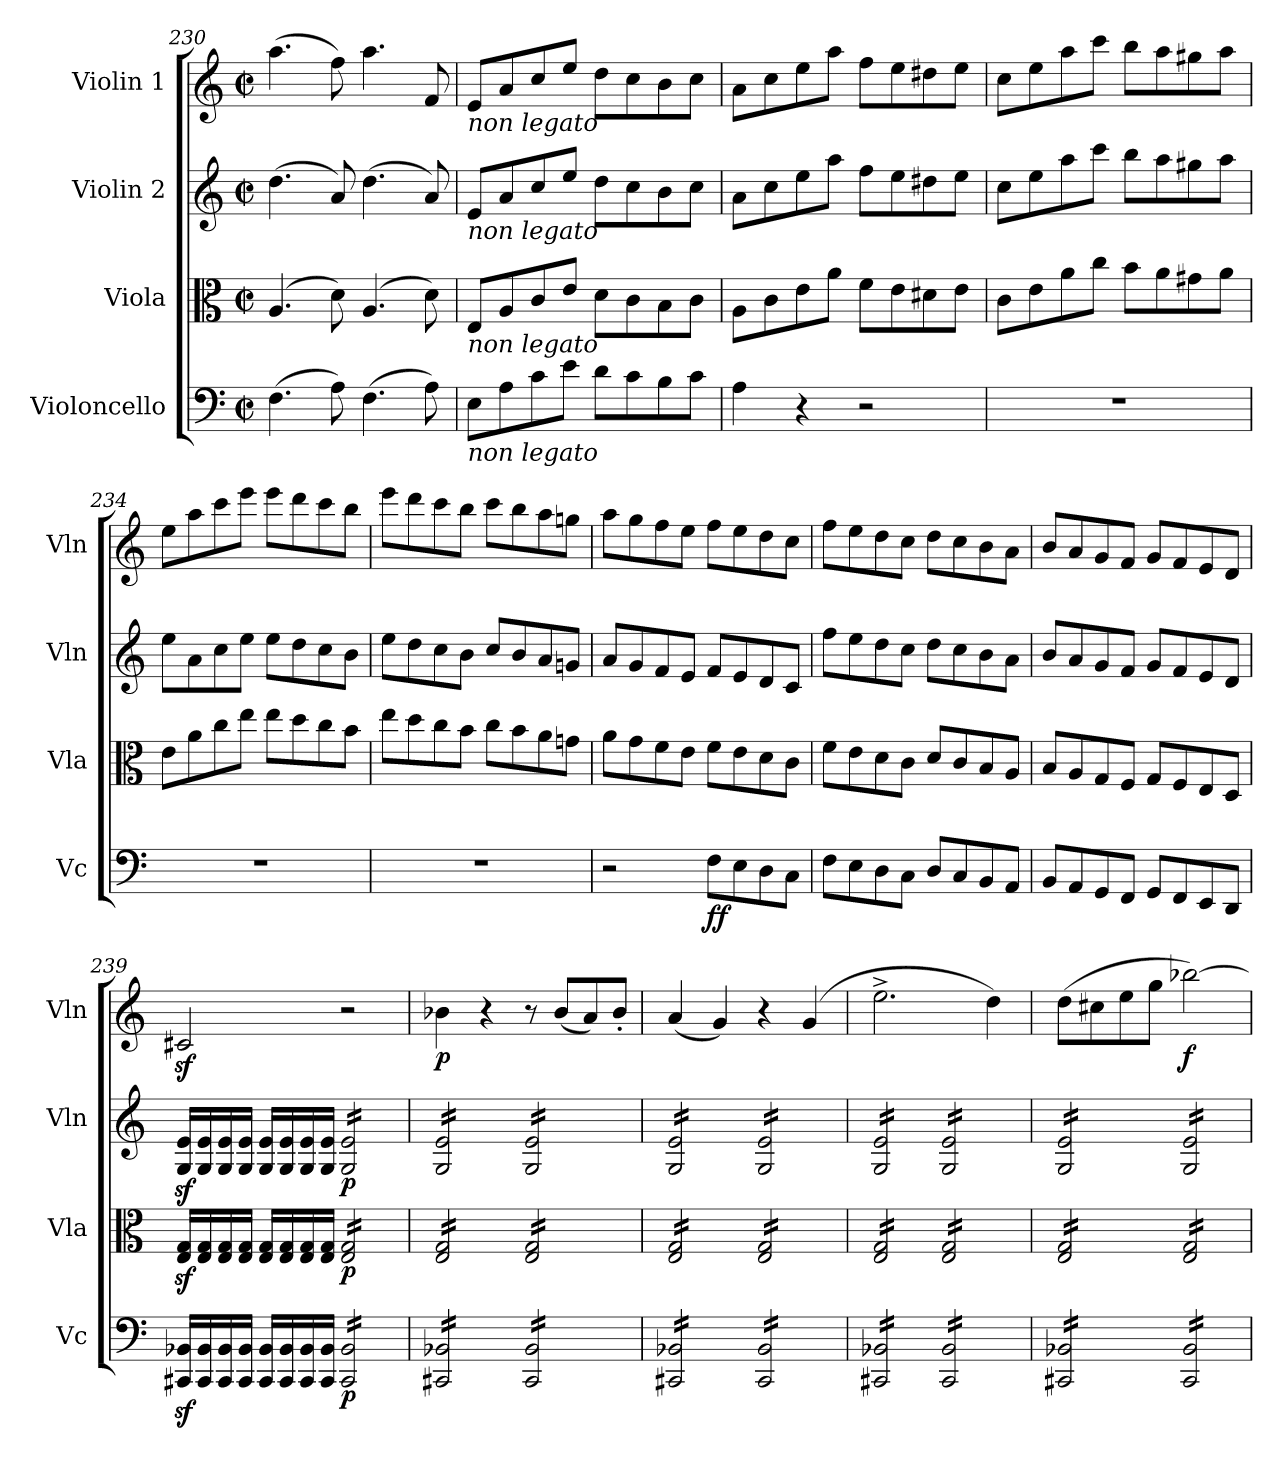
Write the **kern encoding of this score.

**kern	**dynam	**kern	**dynam	**kern	**dynam	**kern	**dynam
*part4	*part4	*part3	*part3	*part2	*part2	*part1	*part1
*staff4	*staff4	*staff3	*staff3	*staff2	*staff2	*staff1	*staff1
*I"Violoncello	*	*I"Viola	*	*I"Violin 2	*	*I"Violin 1	*
*I'Vc	*	*I'Vla	*	*I'Vln	*	*I'Vln	*
*clefF4	*	*clefC3	*	*clefG2	*	*clefG2	*
*k[]	*	*k[]	*	*k[]	*	*k[]	*
*M2/2	*	*M2/2	*	*M2/2	*	*M2/2	*
*met(c|)	*	*met(c|)	*	*met(c|)	*	*met(c|)	*
=230	=230	=230	=230	=230	=230	=230	=230
(4.F\	.	(4.A/	.	(4.dd\	.	(4.aa\	.
8A\)	.	8d\)	.	8a/)	.	8ff\)	.
(4.F\	.	(4.A/	.	(4.dd\	.	4.aa\	.
8A\)	.	8d\)	.	8a/)	.	8f/	.
=231	=231	=231	=231	=231	=231	=231	=231
!	!	!	!	!	!	!LO:TX:b:i:t=non legato	!
!	!	!	!	!LO:TX:b:i:t=non legato	!	!	!
!	!	!LO:TX:b:i:t=non legato	!	!	!	!	!
!LO:TX:b:i:t=non legato	!	!	!	!	!	!	!
8E\L	.	8E/L	.	8e/L	.	8e/L	.
8A\	.	8A/	.	8a/	.	8a/	.
8c\	.	8c/	.	8cc/	.	8cc/	.
8e\J	.	8e/J	.	8ee/J	.	8ee/J	.
8d\L	.	8d\L	.	8dd\L	.	8dd\L	.
8c\	.	8c\	.	8cc\	.	8cc\	.
8B\	.	8B\	.	8b\	.	8b\	.
8c\J	.	8c\J	.	8cc\J	.	8cc\J	.
=232	=232	=232	=232	=232	=232	=232	=232
4A\	.	8A\L	.	8a\L	.	8a\L	.
.	.	8c\	.	8cc\	.	8cc\	.
4r	.	8e\	.	8ee\	.	8ee\	.
.	.	8a\J	.	8aa\J	.	8aa\J	.
2r	.	8f\L	.	8ff\L	.	8ff\L	.
.	.	8e\	.	8ee\	.	8ee\	.
.	.	8d#X\	.	8dd#X\	.	8dd#X\	.
.	.	8e\J	.	8ee\J	.	8ee\J	.
!!LO:LB:g=z
=233	=233	=233	=233	=233	=233	=233	=233
1r	.	8c\L	.	8cc\L	.	8cc\L	.
.	.	8e\	.	8ee\	.	8ee\	.
.	.	8a\	.	8aa\	.	8aa\	.
.	.	8cc\J	.	8ccc\J	.	8ccc\J	.
.	.	8b\L	.	8bb\L	.	8bb\L	.
.	.	8a\	.	8aa\	.	8aa\	.
.	.	8g#X\	.	8gg#X\	.	8gg#X\	.
.	.	8a\J	.	8aa\J	.	8aa\J	.
=234	=234	=234	=234	=234	=234	=234	=234
1r	.	8e\L	.	8ee\L	.	8ee\L	.
.	.	8a\	.	8a\	.	8aa\	.
.	.	8cc\	.	8cc\	.	8ccc\	.
.	.	8ee\J	.	8ee\J	.	8eee\J	.
.	.	8ee\L	.	8ee\L	.	8eee\L	.
.	.	8dd\	.	8dd\	.	8ddd\	.
.	.	8cc\	.	8cc\	.	8ccc\	.
.	.	8b\J	.	8b\J	.	8bb\J	.
=235	=235	=235	=235	=235	=235	=235	=235
1r	.	8ee\L	.	8ee\L	.	8eee\L	.
.	.	8dd\	.	8dd\	.	8ddd\	.
.	.	8cc\	.	8cc\	.	8ccc\	.
.	.	8b\J	.	8b\J	.	8bb\J	.
.	.	8cc\L	.	8cc/L	.	8ccc\L	.
.	.	8b\	.	8b/	.	8bb\	.
.	.	8a\	.	8a/	.	8aa\	.
.	.	8gn\J	.	8gn/J	.	8ggn\J	.
=236	=236	=236	=236	=236	=236	=236	=236
2r	.	8a\L	.	8a/L	.	8aa\L	.
.	.	8g\	.	8g/	.	8gg\	.
.	.	8f\	.	8f/	.	8ff\	.
.	.	8e\J	.	8e/J	.	8ee\J	.
!	!LO:DY:b	!	!	!	!	!	!
8F\L	ff	8f\L	.	8f/L	.	8ff\L	.
8E\	.	8e\	.	8e/	.	8ee\	.
8D\	.	8d\	.	8d/	.	8dd\	.
8C\J	.	8c\J	.	8c/J	.	8cc\J	.
=237	=237	=237	=237	=237	=237	=237	=237
8F\L	.	8f\L	.	8ff\L	.	8ff\L	.
8E\	.	8e\	.	8ee\	.	8ee\	.
8D\	.	8d\	.	8dd\	.	8dd\	.
8C\J	.	8c\J	.	8cc\J	.	8cc\J	.
8D/L	.	8d/L	.	8dd\L	.	8dd\L	.
8C/	.	8c/	.	8cc\	.	8cc\	.
8BB/	.	8B/	.	8b\	.	8b\	.
8AA/J	.	8A/J	.	8a\J	.	8a\J	.
=238	=238	=238	=238	=238	=238	=238	=238
8BB/L	.	8B/L	.	8b/L	.	8b/L	.
8AA/	.	8A/	.	8a/	.	8a/	.
8GG/	.	8G/	.	8g/	.	8g/	.
8FF/J	.	8F/J	.	8f/J	.	8f/J	.
8GG/L	.	8G/L	.	8g/L	.	8g/L	.
8FF/	.	8F/	.	8f/	.	8f/	.
8EE/	.	8E/	.	8e/	.	8e/	.
8DD/J	.	8D/J	.	8d/J	.	8d/J	.
!!LO:LB:g=z
=239	=239	=239	=239	=239	=239	=239	=239
16CC#X/z< 16BB-X/z<LL	.	16E/z< 16G/z<LL	.	16G/z< 16e/z<LL	.	2c#Xz</	.
16CC#/ 16BB-/	.	16E/ 16G/	.	16G/ 16e/	.	.	.
16CC#/ 16BB-/	.	16E/ 16G/	.	16G/ 16e/	.	.	.
16CC#/ 16BB-/JJ	.	16E/ 16G/JJ	.	16G/ 16e/JJ	.	.	.
16CC#/ 16BB-/LL	.	16E/ 16G/LL	.	16G/ 16e/LL	.	.	.
16CC#/ 16BB-/	.	16E/ 16G/	.	16G/ 16e/	.	.	.
16CC#/ 16BB-/	.	16E/ 16G/	.	16G/ 16e/	.	.	.
16CC#/ 16BB-/JJ	.	16E/ 16G/JJ	.	16G/ 16e/JJ	.	.	.
!	!LO:DY:b	!	!LO:DY:b	!	!LO:DY:b	!	!
*tremolo	*	*	*	*	*	*	*
*	*	*tremolo	*	*	*	*	*
*	*	*	*	*tremolo	*	*	*
16CC#/ 16BB-/LL	p	16E/ 16G/LL	p	16G/ 16e/LL	p	2r	.
16CC#/ 16BB-/	.	16E/ 16G/	.	16G/ 16e/	.	.	.
16CC#/ 16BB-/	.	16E/ 16G/	.	16G/ 16e/	.	.	.
16CC#/ 16BB-/	.	16E/ 16G/	.	16G/ 16e/	.	.	.
16CC#/ 16BB-/	.	16E/ 16G/	.	16G/ 16e/	.	.	.
16CC#/ 16BB-/	.	16E/ 16G/	.	16G/ 16e/	.	.	.
16CC#/ 16BB-/	.	16E/ 16G/	.	16G/ 16e/	.	.	.
16CC#/ 16BB-/JJ	.	16E/ 16G/JJ	.	16G/ 16e/JJ	.	.	.
=240	=240	=240	=240	=240	=240	=240	=240
!	!	!	!	!	!	!	!LO:DY:b
16CC#X/ 16BB-X/LL	.	16E/ 16G/LL	.	16G/ 16e/LL	.	4b-X\	p
16CC#X/ 16BB-X/	.	16E/ 16G/	.	16G/ 16e/	.	.	.
16CC#X/ 16BB-X/	.	16E/ 16G/	.	16G/ 16e/	.	.	.
16CC#X/ 16BB-X/	.	16E/ 16G/	.	16G/ 16e/	.	.	.
16CC#X/ 16BB-X/	.	16E/ 16G/	.	16G/ 16e/	.	4r	.
16CC#X/ 16BB-X/	.	16E/ 16G/	.	16G/ 16e/	.	.	.
16CC#X/ 16BB-X/	.	16E/ 16G/	.	16G/ 16e/	.	.	.
16CC#X/ 16BB-X/JJ	.	16E/ 16G/JJ	.	16G/ 16e/JJ	.	.	.
16CC#/ 16BB-/LL	.	16E/ 16G/LL	.	16G/ 16e/LL	.	8r	.
16CC#/ 16BB-/	.	16E/ 16G/	.	16G/ 16e/	.	.	.
16CC#/ 16BB-/	.	16E/ 16G/	.	16G/ 16e/	.	(8b-/L	.
16CC#/ 16BB-/	.	16E/ 16G/	.	16G/ 16e/	.	.	.
16CC#/ 16BB-/	.	16E/ 16G/	.	16G/ 16e/	.	8a/)	.
16CC#/ 16BB-/	.	16E/ 16G/	.	16G/ 16e/	.	.	.
16CC#/ 16BB-/	.	16E/ 16G/	.	16G/ 16e/	.	8b-'/J	.
16CC#/ 16BB-/JJ	.	16E/ 16G/JJ	.	16G/ 16e/JJ	.	.	.
!!LO:LB:g=z
=241	=241	=241	=241	=241	=241	=241	=241
16CC#X/ 16BB-X/LL	.	16E/ 16G/LL	.	16G/ 16e/LL	.	(4a/	.
16CC#X/ 16BB-X/	.	16E/ 16G/	.	16G/ 16e/	.	.	.
16CC#X/ 16BB-X/	.	16E/ 16G/	.	16G/ 16e/	.	.	.
16CC#X/ 16BB-X/	.	16E/ 16G/	.	16G/ 16e/	.	.	.
16CC#X/ 16BB-X/	.	16E/ 16G/	.	16G/ 16e/	.	4g/)	.
16CC#X/ 16BB-X/	.	16E/ 16G/	.	16G/ 16e/	.	.	.
16CC#X/ 16BB-X/	.	16E/ 16G/	.	16G/ 16e/	.	.	.
16CC#X/ 16BB-X/JJ	.	16E/ 16G/JJ	.	16G/ 16e/JJ	.	.	.
16CC#/ 16BB-/LL	.	16E/ 16G/LL	.	16G/ 16e/LL	.	4r	.
16CC#/ 16BB-/	.	16E/ 16G/	.	16G/ 16e/	.	.	.
16CC#/ 16BB-/	.	16E/ 16G/	.	16G/ 16e/	.	.	.
16CC#/ 16BB-/	.	16E/ 16G/	.	16G/ 16e/	.	.	.
16CC#/ 16BB-/	.	16E/ 16G/	.	16G/ 16e/	.	(>4g/	.
16CC#/ 16BB-/	.	16E/ 16G/	.	16G/ 16e/	.	.	.
16CC#/ 16BB-/	.	16E/ 16G/	.	16G/ 16e/	.	.	.
16CC#/ 16BB-/JJ	.	16E/ 16G/JJ	.	16G/ 16e/JJ	.	.	.
=242	=242	=242	=242	=242	=242	=242	=242
16CC#X/ 16BB-X/LL	.	16E/ 16G/LL	.	16G/ 16e/LL	.	2.ee^\	.
16CC#X/ 16BB-X/	.	16E/ 16G/	.	16G/ 16e/	.	.	.
16CC#X/ 16BB-X/	.	16E/ 16G/	.	16G/ 16e/	.	.	.
16CC#X/ 16BB-X/	.	16E/ 16G/	.	16G/ 16e/	.	.	.
16CC#X/ 16BB-X/	.	16E/ 16G/	.	16G/ 16e/	.	.	.
16CC#X/ 16BB-X/	.	16E/ 16G/	.	16G/ 16e/	.	.	.
16CC#X/ 16BB-X/	.	16E/ 16G/	.	16G/ 16e/	.	.	.
16CC#X/ 16BB-X/JJ	.	16E/ 16G/JJ	.	16G/ 16e/JJ	.	.	.
16CC#/ 16BB-/LL	.	16E/ 16G/LL	.	16G/ 16e/LL	.	.	.
16CC#/ 16BB-/	.	16E/ 16G/	.	16G/ 16e/	.	.	.
16CC#/ 16BB-/	.	16E/ 16G/	.	16G/ 16e/	.	.	.
16CC#/ 16BB-/	.	16E/ 16G/	.	16G/ 16e/	.	.	.
16CC#/ 16BB-/	.	16E/ 16G/	.	16G/ 16e/	.	4dd\)	.
16CC#/ 16BB-/	.	16E/ 16G/	.	16G/ 16e/	.	.	.
16CC#/ 16BB-/	.	16E/ 16G/	.	16G/ 16e/	.	.	.
16CC#/ 16BB-/JJ	.	16E/ 16G/JJ	.	16G/ 16e/JJ	.	.	.
=243	=243	=243	=243	=243	=243	=243	=243
16CC#X/ 16BB-X/LL	.	16E/ 16G/LL	.	16G/ 16e/LL	.	(8dd\L	.
16CC#X/ 16BB-X/	.	16E/ 16G/	.	16G/ 16e/	.	.	.
16CC#X/ 16BB-X/	.	16E/ 16G/	.	16G/ 16e/	.	8cc#X\	.
16CC#X/ 16BB-X/	.	16E/ 16G/	.	16G/ 16e/	.	.	.
16CC#X/ 16BB-X/	.	16E/ 16G/	.	16G/ 16e/	.	8ee\	.
16CC#X/ 16BB-X/	.	16E/ 16G/	.	16G/ 16e/	.	.	.
16CC#X/ 16BB-X/	.	16E/ 16G/	.	16G/ 16e/	.	8gg\J	.
16CC#X/ 16BB-X/JJ	.	16E/ 16G/JJ	.	16G/ 16e/JJ	.	.	.
!	!	!	!	!	!	!	!LO:DY:b
16CC#/ 16BB-/LL	.	16E/ 16G/LL	.	16G/ 16e/LL	.	[2bb-X\)	f
16CC#/ 16BB-/	.	16E/ 16G/	.	16G/ 16e/	.	.	.
16CC#/ 16BB-/	.	16E/ 16G/	.	16G/ 16e/	.	.	.
16CC#/ 16BB-/	.	16E/ 16G/	.	16G/ 16e/	.	.	.
16CC#/ 16BB-/	.	16E/ 16G/	.	16G/ 16e/	.	.	.
16CC#/ 16BB-/	.	16E/ 16G/	.	16G/ 16e/	.	.	.
16CC#/ 16BB-/	.	16E/ 16G/	.	16G/ 16e/	.	.	.
16CC#/ 16BB-/JJ	.	16E/ 16G/JJ	.	16G/ 16e/JJ	.	.	.
*	*	*	*	*Xtremolo	*	*	*
*	*	*Xtremolo	*	*	*	*	*
*Xtremolo	*	*	*	*	*	*	*
=	=	=	=	=	=	=	=
*-	*-	*-	*-	*-	*-	*-	*-
